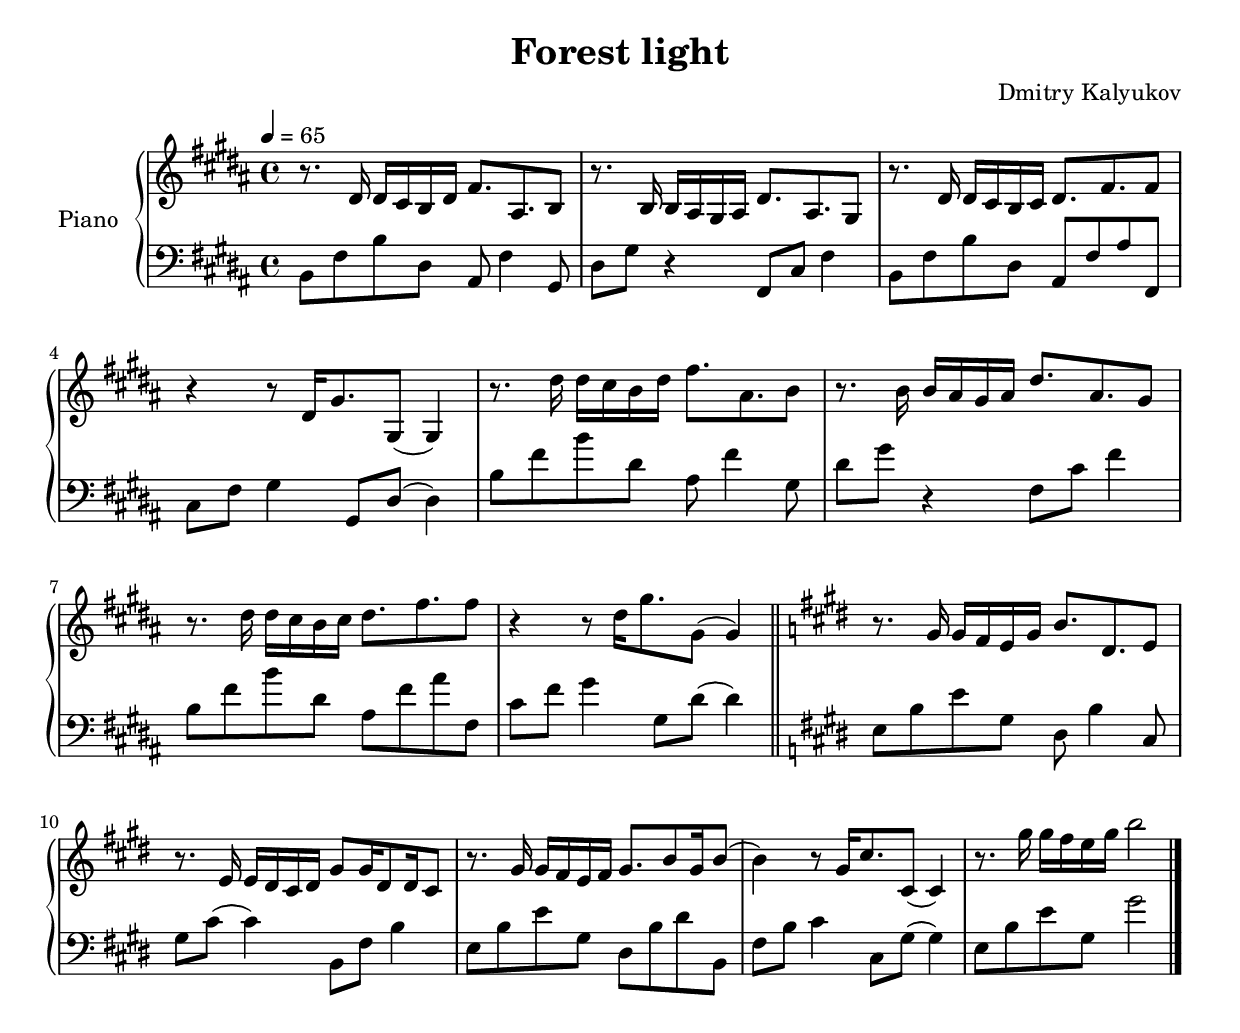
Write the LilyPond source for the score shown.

\version "2.20.0"

\header {
  title = "Forest light"
  composer = "Dmitry Kalyukov"
  instruments = "piano"
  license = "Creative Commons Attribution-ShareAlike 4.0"
}

\paper {
  top-margin = 1.5\cm
  bottom-margin = 2\cm
}

upperA = \relative c' {
  r8. dis16 dis cis b dis fis8. ais,8. b8
  r8. b16 b ais gis ais dis8. ais8. gis8
  r8. dis'16 dis cis b cis dis8. fis8. fis8
  r4 r8 dis16 gis8. gis,8( gis4)

  r8. dis''16 dis cis b dis fis8. ais,8. b8
  r8. b16 b ais gis ais dis8. ais8. gis8
  r8. dis'16 dis cis b cis dis8. fis8. fis8
  r4 r8 dis16 gis8. gis,8( gis4)
}

lowerA = \relative c {
  b8 fis' b dis, ais fis'4 gis,8
  dis'8 gis r4 fis,8 cis' fis4
  b,8 fis' b dis, ais fis' ais fis,8
  cis'8 fis gis4 gis,8 dis'8( dis4)

  b'8 fis' b dis, ais fis'4 gis,8
  dis'8 gis r4 fis,8 cis' fis4
  b,8 fis' b dis, ais fis' ais fis,8
  cis'8 fis gis4 gis,8 dis'8( dis4)
}

upperB = \relative c'' {
  r8. gis16 gis fis e gis  b8. dis, e8
  r8. e16 e dis cis dis  gis8 gis16 dis8 dis16 cis8
  r8. gis'16 gis fis e fis  gis8. b8 gis16 b8(
  b4) r8  gis16 cis8. cis,8( cis4)

  r8. gis''16 gis fis e gis  b2
}

lowerB = \relative c {
  e8 b' e gis,  dis b'4 cis,8
  gis'8 cis( cis4) b,8 fis' b4
  e,8 b' e gis,  dis b' dis b,8
  fis'8 b cis4 cis,8 gis'8 ( gis4)

  e8 b' e gis, gis'2
}


upper = \relative c'' {
  \clef treble
  \time 4/4
  \key gis \minor
  \tempo 4 = 65

  \upperA
  \bar "||"

  \key cis \minor
  \upperB

  \bar "|."
}

lower = \relative c {
  \clef bass
  \time 4/4
  \key gis \minor

  \lowerA

  \key cis \minor
  \lowerB
}

\score {
  \new PianoStaff <<
    \set PianoStaff.instrumentName = "Piano"
    \new Staff = "upper" \upper
    \new Staff = "lower" \lower
  >>
  \layout { }
  \midi { }
}
